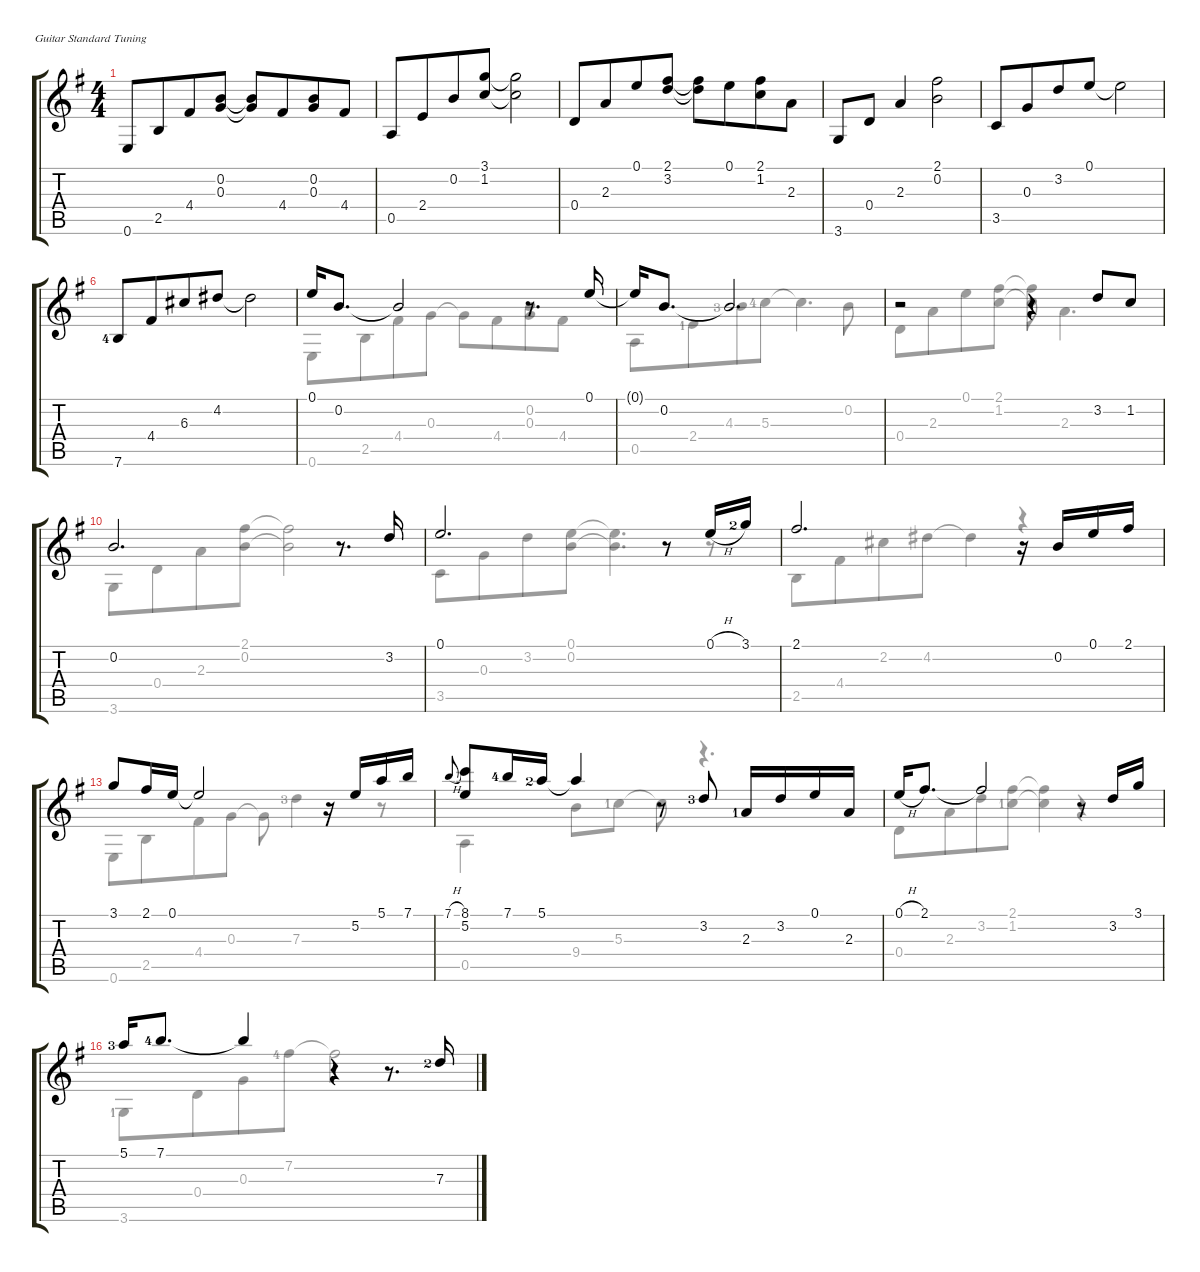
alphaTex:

\defaultSystemsLayout 4
\hideDynamics
\bracketExtendMode groupsimilarinstruments
\singleTrackTrackNamePolicy hidden
\firstSystemTrackNameOrientation horizontal
\otherSystemsTrackNameOrientation horizontal
\defaultBarNumberDisplay FirstOfSystem
\track ("Steel Guitar" "S-Gt") {instrument acousticguitarsteel}
\staff {score tabs}
\tuning (E4 B3 G3 D3 A2 E2)
\voice
\ts (4 4)
\beaming (8 4 4)
\tempo (80 hide)
\clef g2
\ks g
0.6.8{dy mf instrument acousticguitarsteel} 2.5.8 4.4.8 (0.2 0.3).8 (0.3{t} 0.2{t}).8 4.4.8 (0.2 0.3).8 4.4.8 |
0.5.8 2.4.8 0.2.8 (3.1 1.2).8 (1.2{t} 3.1{t}).2 |
0.4.8 2.3.8 0.1.8 (2.1 3.2).8 (3.2{t} 2.1{t}).8 0.1.8 (2.1 1.2).8 2.3.8 |
3.6.8 0.4.8 2.3.4 (2.1 0.2).2 |
3.5.8 0.3.8 3.2.8 0.1.8 0.1{t}.2 |
7.6{lf 5}.8 4.4.8 6.3.8 4.2.8 4.2{t}.2 |
0.1.16 0.2.8{d} 0.2{t}.2 r.8{d} 0.1.16 |
0.1{t}.16 0.2.8{d} 0.2{t}.2{d} |
\beaming (8 4 2 2)
r.2 r.4 3.2.8 1.2.8 |
0.2.2{d} r.8{d} 3.2.16 |
0.1.2{d} r.8 0.1{h}.16 3.1{lf 3}.16 |
2.1.2{d} r.16 0.2.16 0.1.16 2.1.16 |
3.1.8 2.1.16 0.1.16 0.1{t}.2 r.16 5.2.16 5.1.16 7.1.16 |
7.1{h}.8{gr onbeat} (8.1 5.2).8 7.1{lf 5}.16 5.1{lf 3}.16 5.1{t}.4 r.8 3.2{lf 4}.8 2.3{lf 2}.16 3.2.16 0.1.16 2.3.16 |
0.1{h}.16 2.1.8{d} 2.1{t}.2 r.8 3.2.16 3.1.16 |
5.1{lf 4}.16 7.1{lf 5}.8{d} 7.1{t}.4 r.4 r.8{d} 7.3{lf 3}.16
\voice
\clef g2
\ottava regular
\simile none
\ks g
|
|
|
|
|
|
0.6.8 2.5.8 4.4.8 0.3.8 0.3{t}.8 4.4.8 (0.3 0.2).8 4.4.8 |
0.5.8 2.4{lf 2}.8 4.3{lf 4}.8 5.3{lf 5}.8 5.3{t}.4{d} 0.2.8 |
0.4.8 2.3.8 0.1.8 (2.1 1.2).8 (2.1{t} 1.2{t}).8 2.3.4{d} |
3.6.8 0.4.8 2.3.8 (2.1 0.2).8 (0.2{t} 2.1{t}).2 |
3.5.8 0.3.8 3.2.8 (0.1 0.2).8 (0.1{t} 0.2{t}).4{d} r.8 |
2.5.8 4.4.8 2.2.8 4.2.8 4.2{t}.4 r.4 |
0.6.8 2.5.8 4.4.8 0.3.8 0.3{t}.8 7.3{lf 4}.4 r.8 |
0.5.4 9.4.8 5.3{lf 2}.8 5.3{t}.8 r.4{d} |
0.4.8 2.3.8 3.2.8 (1.2{lf 2} 2.1).8 (2.1{t} 1.2{t}).4 r.4 |
3.6{lf 2}.8 0.4.8 0.3.8 7.2{lf 5}.8 7.2{t}.2
